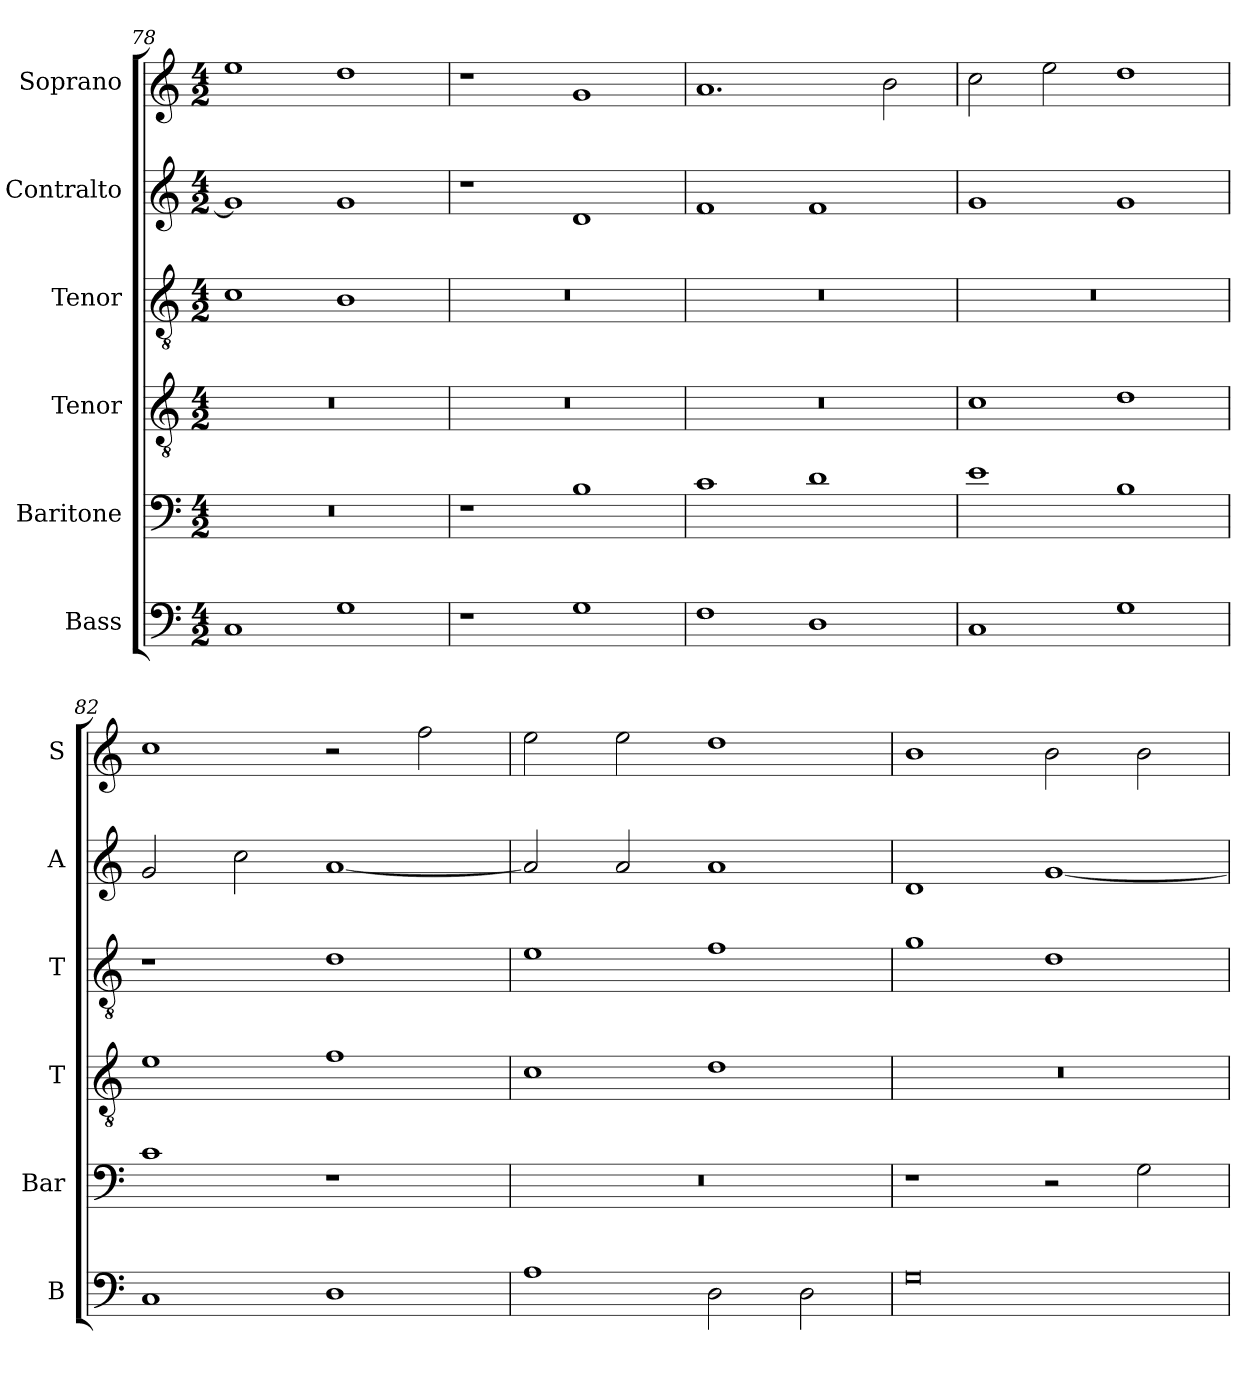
**kern	**kern	**kern	**kern	**kern	**kern
*part6	*part5	*part4	*part3	*part2	*part1
*staff6	*staff5	*staff4	*staff3	*staff2	*staff1
*I"Bass	*I"Baritone	*I"Tenor	*I"Tenor	*I"Contralto	*I"Soprano
*I'B	*I'Bar	*I'T	*I'T	*I'A	*I'S
*clefF4	*clefF4	*clefGv2	*clefGv2	*clefG2	*clefG2
*k[]	*k[]	*k[]	*k[]	*k[]	*k[]
*G:mix	*G:mix	*G:mix	*G:mix	*G:mix	*G:mix
*M4/2	*M4/2	*M4/2	*M4/2	*M4/2	*M4/2
=78	=78	=78	=78	=78	=78
1C	0r	0r	1c	1g]	1ee
1G	.	.	1B	1g	1dd
=79	=79	=79	=79	=79	=79
1r	1r	0r	0r	1r	1r
1G	1B	.	.	1d	1g
=80	=80	=80	=80	=80	=80
1F	1c	0r	0r	1f	1.a
1D	1d	.	.	1f	.
.	.	.	.	.	2b
=81	=81	=81	=81	=81	=81
1C	1e	1c	0r	1g	2cc
.	.	.	.	.	2ee
1G	1B	1d	.	1g	1dd
=82	=82	=82	=82	=82	=82
1C	1c	1e	1r	2g	1cc
.	.	.	.	2cc	.
1D	1r	1f	1d	[1a	2r
.	.	.	.	.	2ff
=83	=83	=83	=83	=83	=83
1A	0r	1c	1e	2a]	2ee
.	.	.	.	2a	2ee
2D	.	1d	1f	1a	1dd
2D	.	.	.	.	.
=84	=84	=84	=84	=84	=84
0G	1r	0r	1g	1d	1b
.	2r	.	1d	[1g	2b
.	2G	.	.	.	2b
=	=	=	=	=	=
*-	*-	*-	*-	*-	*-
